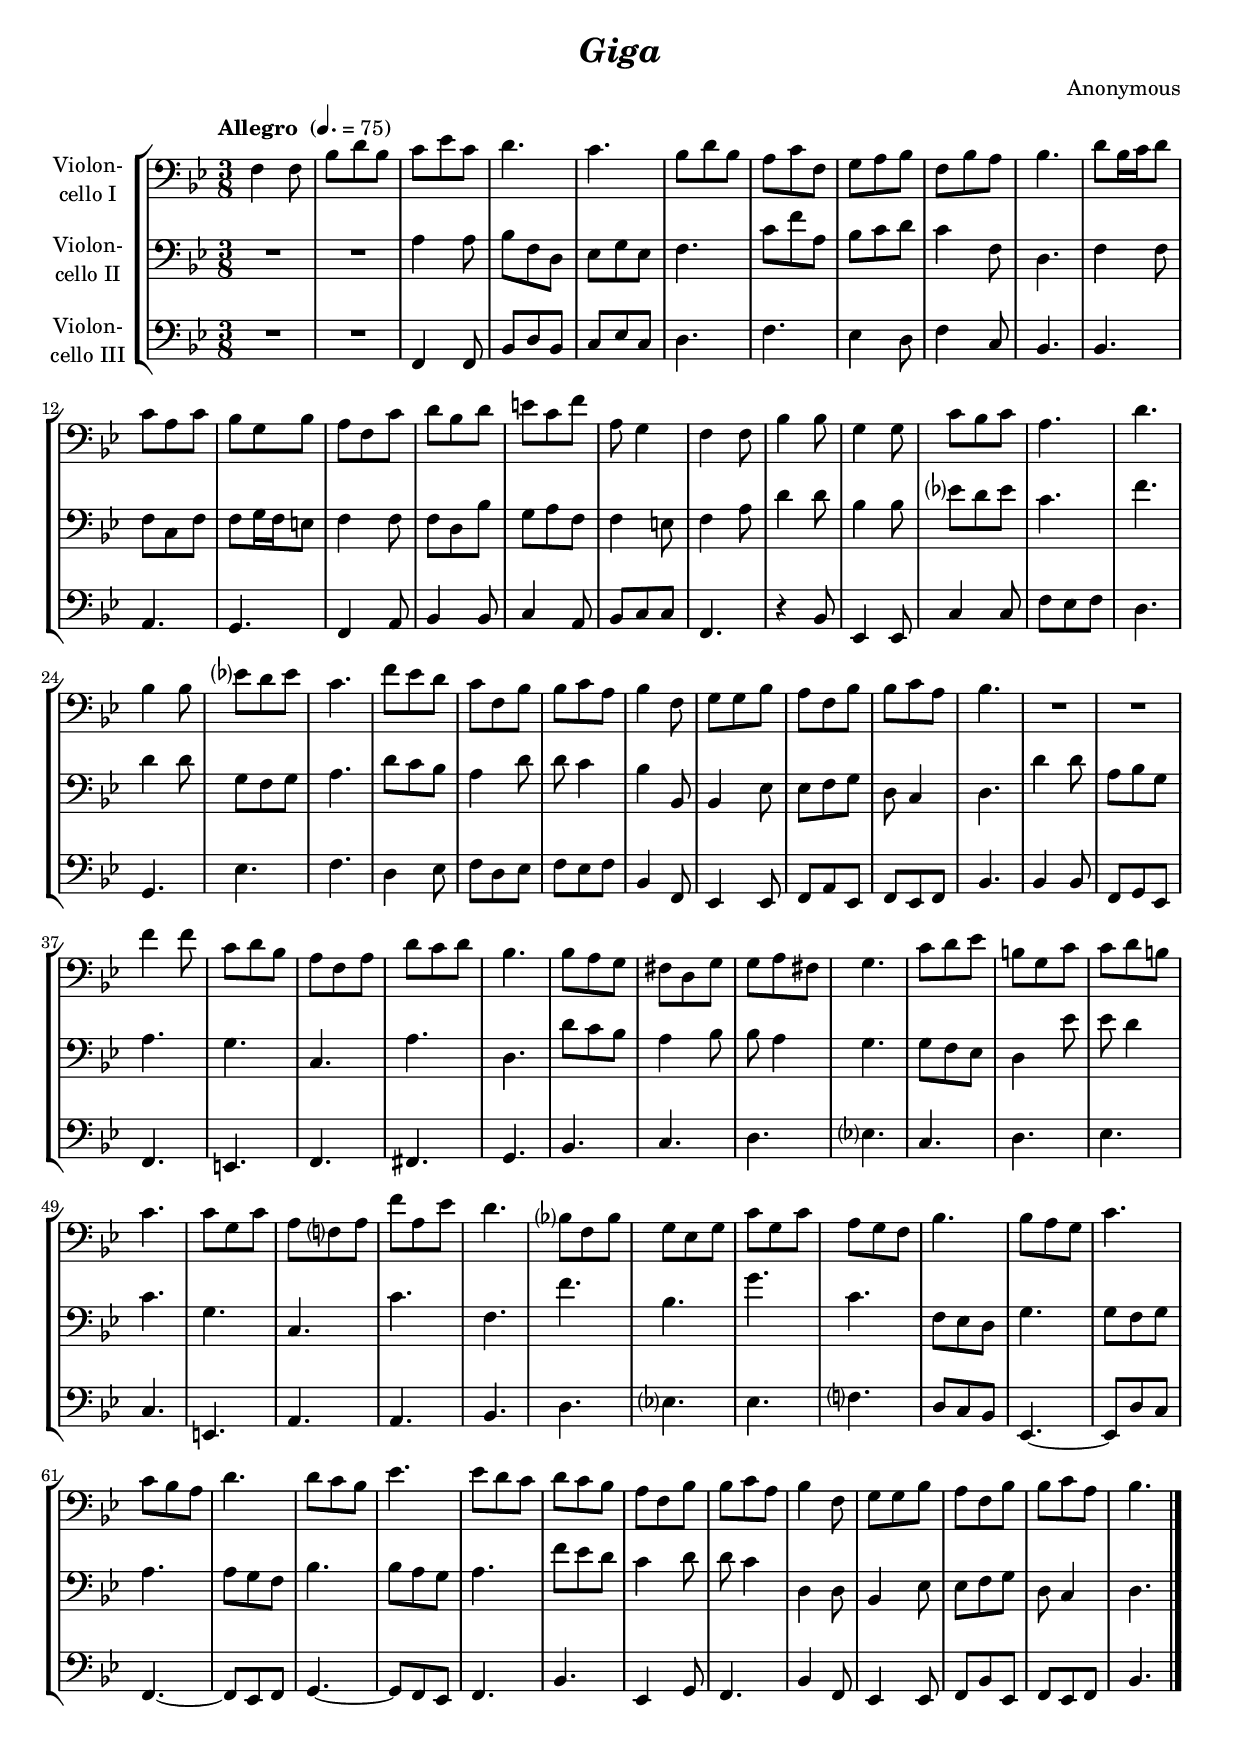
\version "2.18.2"
\include "deutsch.ly"
  
#(set-global-staff-size 18.5)

\header {
  title     = \markup \bold \italic "Giga"
  composer  = "Anonymous"
  arranger  = ""
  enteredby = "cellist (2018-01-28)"
%  piece     = ""
}

voiceconsts = {
  \key g \major
  \time 3/8
  \clef "bass"
%  \numericTimeSignature
  \compressFullBarRests
  % Set default beaming for all staves
% \set Timing.beamExceptions = #'()
% \set Timing.baseMoment     = #(ly:make-moment 1 4)
% \set Timing.beatStructure  = #'(1 1 1)
  \tempo "Allegro " 4.=75
}

micl = "clarinet"
mifl = "flute"
miob = "oboe"
mifh = "french horn"
misx = "tenor sax"
mist = "string ensemble 1"
miba = "cello"

va = \relative c {
  \voiceconsts

  d4 d8
  g h g
  a c a
  h4.
  a
  g8 h g
  fis a d,
  e fis g
  d g fis
  g4.
  h8 g16 a h8

  a fis a
  g e g
  fis d a'
  h g h
  cis a d
  fis, e4
  d d8
  g4 g8
  e4 e8
  a g a
  fis4.
  h

  g4 g8
  c? h c
  a4.
  d8 c h
  a d, g
  g a fis
  g4 d8
  e e g
  fis d g
  g a fis
  g4.
  R4.*2

  d'4 d8
  a h g
  fis d fis
  h a h
  g4.
  g8 fis e
  dis h e
  e fis dis
  e4.
  a8 h c
  gis e a

  a h gis
  a4.
  a8 e a
  fis d? fis
  d' fis, c'
  h4.
  g?8 d g
  e c e
  a e a
  fis e d
  g4.

  g8 fis e
  a4.
  a8 g fis
  h4.
  h8 a g
  c4.
  c8 h a
  h a g
  fis d g
  g a fis
  g4 d8
  e e g

  fis d g
  g a fis
  g4. \bar "|."
}

vb = \relative c {
  \voiceconsts

  R4.*2
  fis4 fis8
  g d h
  c e c
  d4.
  a'8 d fis,
  g a h
  a4 d,8
  h4.
  d4 d8
  d a d

  d e16 d cis8
  d4 d8
  d h g'
  e fis d
  d4 cis8
  d4 fis8
  h4 h8
  g4 g8
  c? h c
  a4.
  d
  h4 h8

  e, d e
  fis4.
  h8 a g
  fis4 h8
  h a4
  g g,8
  g4 c8
  c d e
  h a4
  h4.
  h'4 h8
  fis g e

  fis4.
  e
  a,
  fis'
  h,
  h'8 a g
  fis4 g8
  g fis4
  e4.
  e8 d c
  h4 c'8
  c h4
  a4.
  e

  a,
  a'
  d,
  d'
  g,
  e'
  a,
  d,8 c h
  e4.
  e8 d e
  fis4.
  fis8 e d
  g4.
  g8 fis e

  fis4.
  d'8 c h
  a4 h8
  h a4
  h, h8
  g4 c8
  c d e
  h a4
  h4. \bar "|."
}

vc = \relative c, {
  \voiceconsts

  R4.*2
  d4 d8
  g h g
  a c a
  h4.
  d
  c4 h8
  d4 a8
  g4.
  g
  fis
  e

  d4 fis8
  g4 g8
  a4 fis8
  g a a
  d,4.
  r4 g8
  c,4 c8
  a'4 a8
  d c d
  h4.
  e,
  c'

  d
  h4 c8
  d h c
  d c d
  g,4 d8
  c4 c8
  d fis c
  d c d
  g4.
  g4 g8
  d e c

  d4.
  cis
  d
  dis
  e
  g
  a
  h
  c?
  a
  h
  c
  a
  cis,
  fis
  fis

  g
  h
  c?
  c
  d?
  h8 a g
  c,4.~
  c8 h' a
  d,4.~
  d8 c d
  e4.~
  e8 d c
  d4.

  g
  c,4 e8
  d4.
  g4 d8
  c4 c8
  d g c,
  d c d
  g4. \bar "|."
}


music = \new StaffGroup <<
      \new Staff {
	\set Staff.midiInstrument = \miba
	\set Staff.instrumentName = \markup \center-column { "Violon-" "cello I" }
	\transpose g b { \va }
      }

      \new Staff {
	\set Staff.midiInstrument = \miba
	\set Staff.instrumentName = \markup \center-column { "Violon-" "cello II" }
	\transpose g b { \vb }
      }

      \new Staff {
	\set Staff.midiInstrument = \miba
	\set Staff.instrumentName = \markup \center-column { "Violon-" "cello III" }
	\transpose g b { \vc }
      }
>>

\book {
  \score {
    \music
    \layout {}
  }

  \score {
    \unfoldRepeats \music

    \midi {
      \context {
        \Score
      }
    }
  }
}
